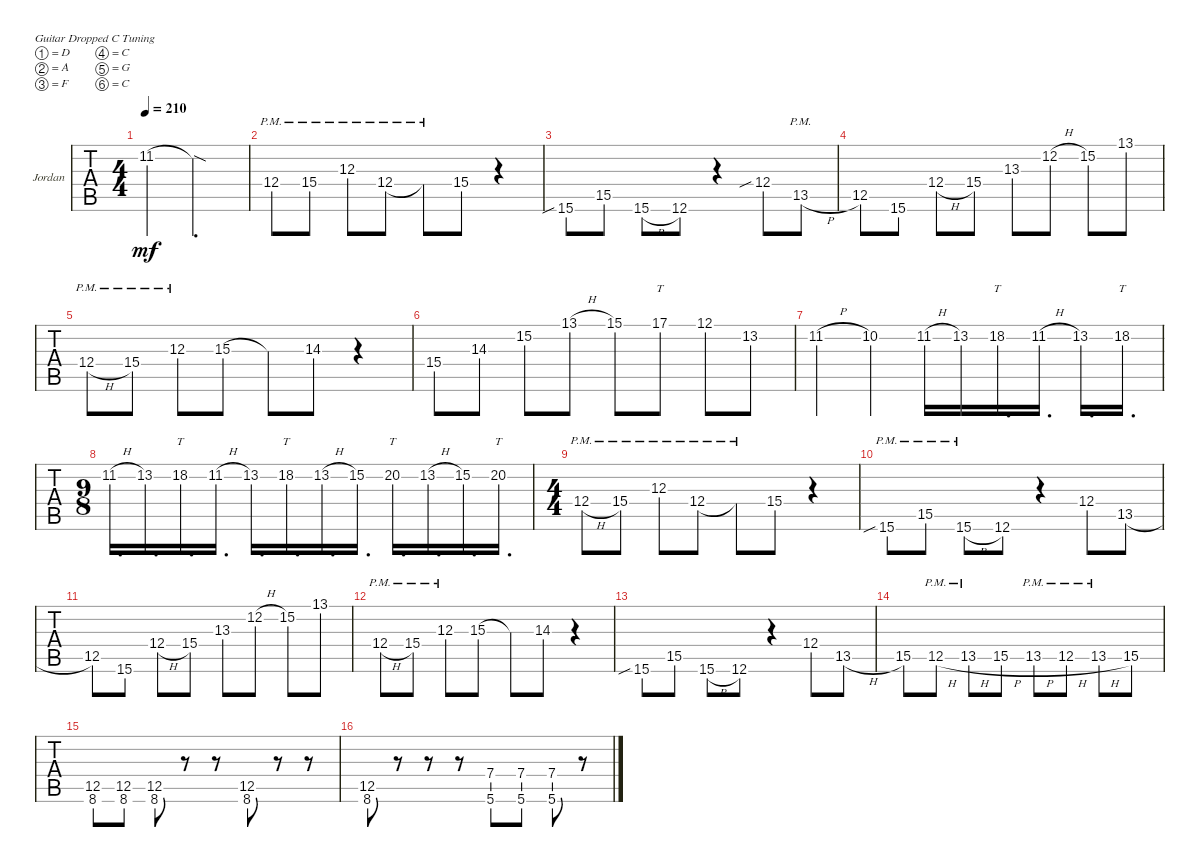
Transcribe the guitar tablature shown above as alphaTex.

\bracketExtendMode groupsimilarinstruments
\firstSystemTrackNameOrientation horizontal
\otherSystemsTrackNameOrientation horizontal
\track ("Jid-Lee" "Jordan") {instrument overdrivenguitar}
\staff {tabs}
\tuning (D4 A3 F3 C3 G2 C2)
\ts (4 4)
\tempo 210
\clef g2
\ks c
11.2.4{dy mf} 11.2{sod t}.2{d} |
12.4{pm}.8 15.4{pm}.8 12.3{pm}.8 12.4{pm}.8 12.4{pm t}.8 15.4.8 r.4 |
15.6{sib}.8 15.5.8 15.6{h}.8 12.6.8 r.4 12.4{sib}.8 13.5{h pm}.8 |
12.5.8 15.6.8 12.4{h}.8 15.4.8 13.3.8 12.2{h}.8 15.2.8 13.1.8 |
12.4{h pm}.8 15.4{pm}.8 12.3{pm}.8 15.3.8 15.3{t}.8 14.3.8 r.4 |
15.4.8 14.3.8 15.2.8 13.1{h}.8 15.1.8 17.1.8{tt} 12.1.8 13.2.8 |
11.2{h}.4 10.2.4 11.2{h}.16 13.2.16 18.2.16{tt d} 11.2{h}.16{d} 13.2.16{d} 18.2.16{tt d} |
\ts (9 8)
11.2{h}.16{d} 13.2.16{d} 18.2.16{tt d} 11.2{h}.16{d} 13.2.16{d} 18.2.16{tt d} 13.2{h}.16{d} 15.2.16{d} 20.2.16{tt d} 13.2{h}.16{d} 15.2.16{d} 20.2.16{tt d} |
\ts (4 4)
12.4{h pm}.8 15.4{pm}.8 12.3{pm}.8 12.4{pm}.8 12.4{pm t}.8 15.4.8 r.4 |
15.6{sib pm}.8 15.5{pm}.8 15.6{h pm}.8 12.6.8 r.4 12.4.8 13.5{h}.8 |
12.5.8 15.6.8 12.4{h}.8 15.4.8 13.3.8 12.2{h}.8 15.2.8 13.1.8 |
12.4{h pm}.8 15.4{pm}.8 12.3{pm}.8 15.3.8 15.3{t}.8 14.3.8 r.4 |
15.6{sib}.8 15.5.8 15.6{h}.8 12.6.8 r.4 12.4.8 13.5{h}.8 |
15.5.8 12.5{h pm}.8 13.5{h pm}.8 15.5{h}.8 13.5{h pm}.8 12.5{h pm}.8 13.5{h pm}.8 15.5.8 |
(12.5 8.6).8 (12.5 8.6).8 (12.5 8.6).8 r.8 r.8 (12.5 8.6).8 r.8 r.8 |
(12.5 8.6).8 r.8 r.8 r.8 (5.6 7.4).8 (5.6 7.4).8 (5.6 7.4).8 r.8
